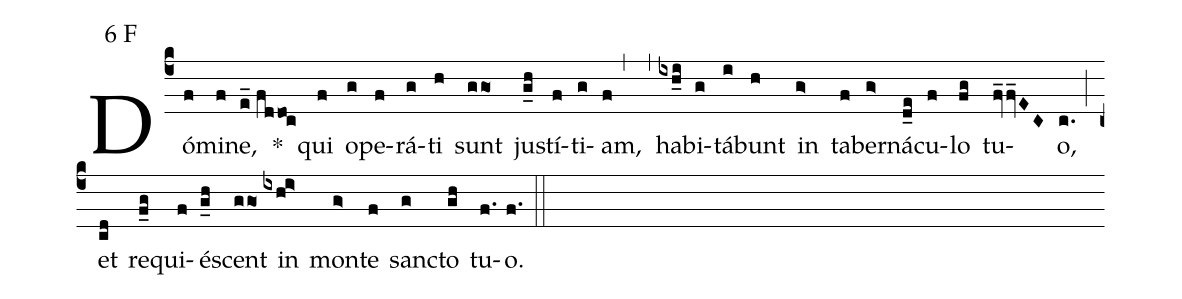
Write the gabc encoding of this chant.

mode:6 F;
%%
(c4) Dó(f)mi(f)ne,(e_//fddoc) *() q{ui}(f) o(g)pe(f)rá(g)ti(h) sunt(ggo) ju(g_h)stí(f)ti(g)am,(f,) (,) ha(ixh_i)bi(g)tá(i)bunt(h) in(g>) ta(f)ber(g>)ná(d_e)cu(f)lo(fg) tu(fv_fv_EC)o,(c.) (;) et(cd) re(f_g)qui(f)é(g_h)scent(ggo) in(ixhi>) mon(g>)te(f) san(g)cto(gh) tu(f.)o.(f.) (::)
